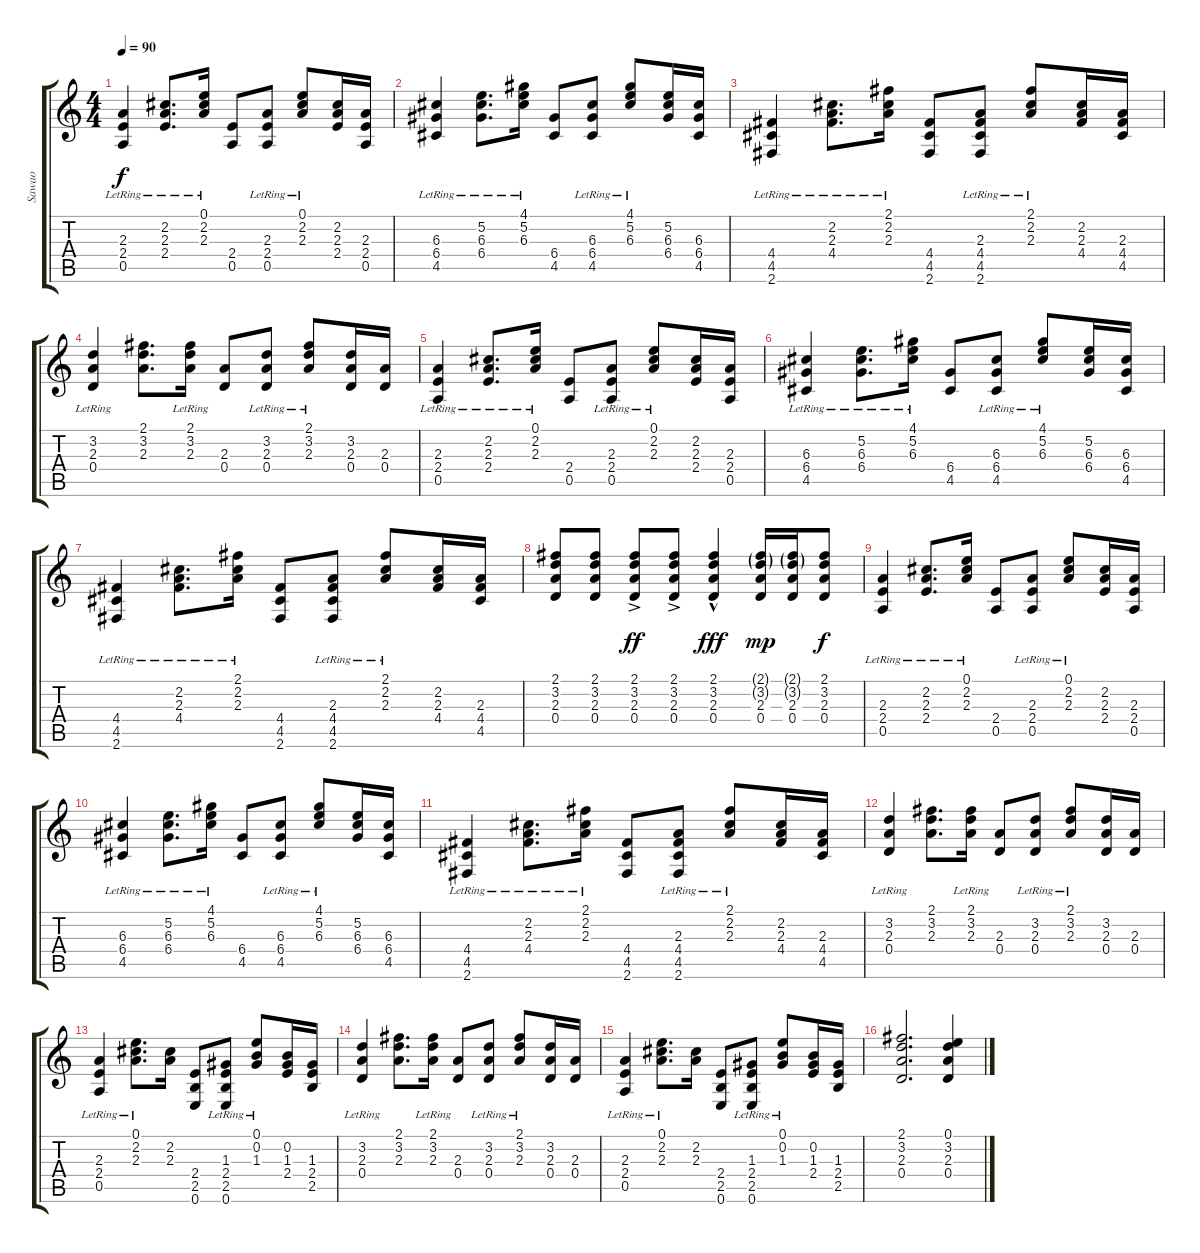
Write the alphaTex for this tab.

\track ("Sawao" "Sawao") {instrument distortionguitar}
\staff {score tabs}
\tuning (E4 B3 G3 D3 A2 E2) {hide}
\ts (4 4)
\tempo 90
\clef g2
\ks c
(2.3 2.4 0.5{lr}).4{dy f} (2.2 2.3 2.4{lr}).8{d} (0.1{lr} 2.2{lr} 2.3{lr}).16 (2.4 0.5).8 (2.3 2.4{lr} 0.5{lr}).8 (0.1{lr} 2.2 2.3).8 (2.2 2.3 2.4).16 (2.3 2.4 0.5).16 |
(6.3 6.4 4.5{lr}).4 (5.2 6.3 6.4{lr}).8{d} (4.1{lr} 5.2{lr} 6.3{lr}).16 (6.4 4.5).8 (6.3 6.4{lr} 4.5{lr}).8 (4.1{lr} 5.2 6.3).8 (5.2 6.3 6.4).16 (6.3 6.4 4.5).16 |
(4.4 4.5{lr} 2.6{lr}).4 (2.2 2.3 4.4{lr}).8{d} (2.1{lr} 2.2{lr} 2.3{lr}).16 (4.4 4.5 2.6).8 (2.3 4.4{lr} 4.5{lr} 2.6{lr}).8 (2.1{lr} 2.2 2.3).8 (2.2 2.3 4.4).16 (2.3 4.4 4.5).16 |
(3.2 2.3 0.4{lr}).4 (2.1 3.2 2.3).8{d} (2.1{lr} 3.2{lr} 2.3{lr}).16 (2.3 0.4).8 (3.2 2.3 0.4{lr}).8 (2.1{lr} 3.2 2.3).8 (3.2 2.3 0.4).16 (2.3 0.4).16 |
(2.3 2.4 0.5{lr}).4 (2.2 2.3 2.4{lr}).8{d} (0.1{lr} 2.2{lr} 2.3{lr}).16 (2.4 0.5).8 (2.3 2.4{lr} 0.5{lr}).8 (0.1{lr} 2.2 2.3).8 (2.2 2.3 2.4).16 (2.3 2.4 0.5).16 |
(6.3 6.4 4.5{lr}).4 (5.2 6.3 6.4{lr}).8{d} (4.1{lr} 5.2{lr} 6.3{lr}).16 (6.4 4.5).8 (6.3 6.4{lr} 4.5{lr}).8 (4.1{lr} 5.2 6.3).8 (5.2 6.3 6.4).16 (6.3 6.4 4.5).16 |
(4.4 4.5{lr} 2.6{lr}).4 (2.2 2.3 4.4{lr}).8{d} (2.1{lr} 2.2{lr} 2.3{lr}).16 (4.4 4.5 2.6).8 (2.3 4.4{lr} 4.5{lr} 2.6{lr}).8 (2.1{lr} 2.2 2.3).8 (2.2 2.3 4.4).16 (2.3 4.4 4.5).16 |
(2.1 3.2 2.3 0.4).8 (2.1 3.2 2.3 0.4).8 (2.1{ac} 3.2{ac} 2.3{ac} 0.4{ac}).8{dy ff} (2.1{ac} 3.2{ac} 2.3{ac} 0.4{ac}).8 (2.1{hac} 3.2{hac} 2.3{hac} 0.4{hac}).4{dy fff} (2.1{g} 3.2{g} 2.3 0.4).16{dy mp} (2.1{g} 3.2{g} 2.3 0.4).16 (2.1 3.2 2.3 0.4).8{dy f} |
(2.3 2.4 0.5{lr}).4 (2.2 2.3 2.4{lr}).8{d} (0.1{lr} 2.2{lr} 2.3{lr}).16 (2.4 0.5).8 (2.3 2.4{lr} 0.5{lr}).8 (0.1{lr} 2.2 2.3).8 (2.2 2.3 2.4).16 (2.3 2.4 0.5).16 |
(6.3 6.4 4.5{lr}).4 (5.2 6.3 6.4{lr}).8{d} (4.1{lr} 5.2{lr} 6.3{lr}).16 (6.4 4.5).8 (6.3 6.4{lr} 4.5{lr}).8 (4.1{lr} 5.2 6.3).8 (5.2 6.3 6.4).16 (6.3 6.4 4.5).16 |
(4.4 4.5{lr} 2.6{lr}).4 (2.2 2.3 4.4{lr}).8{d} (2.1{lr} 2.2{lr} 2.3{lr}).16 (4.4 4.5 2.6).8 (2.3 4.4{lr} 4.5{lr} 2.6{lr}).8 (2.1{lr} 2.2 2.3).8 (2.2 2.3 4.4).16 (2.3 4.4 4.5).16 |
(3.2 2.3 0.4{lr}).4 (2.1 3.2 2.3).8{d} (2.1{lr} 3.2{lr} 2.3{lr}).16 (2.3 0.4).8 (3.2 2.3 0.4{lr}).8 (2.1{lr} 3.2 2.3).8 (3.2 2.3 0.4).16 (2.3 0.4).16 |
(2.3 2.4{lr} 0.5{lr}).4 (0.1{lr} 2.2 2.3).8{d} (2.2 2.3).16 (2.4 2.5 0.6).8 (1.3 2.4 2.5{lr} 0.6{lr}).8 (0.1{lr} 0.2 1.3).8 (0.2 1.3 2.4).16 (1.3 2.4 2.5).16 |
(3.2 2.3 0.4{lr}).4 (2.1 3.2 2.3).8{d} (2.1{lr} 3.2{lr} 2.3{lr}).16 (2.3 0.4).8 (3.2 2.3 0.4{lr}).8 (2.1{lr} 3.2 2.3).8 (3.2 2.3 0.4).16 (2.3 0.4).16 |
(2.3 2.4{lr} 0.5{lr}).4 (0.1{lr} 2.2 2.3).8{d} (2.2 2.3).16 (2.4 2.5 0.6).8 (1.3 2.4 2.5{lr} 0.6{lr}).8 (0.1{lr} 0.2 1.3).8 (0.2 1.3 2.4).16 (1.3 2.4 2.5).16 |
(2.1 3.2 2.3 0.4).2{d} (0.1 3.2 2.3 0.4).4
